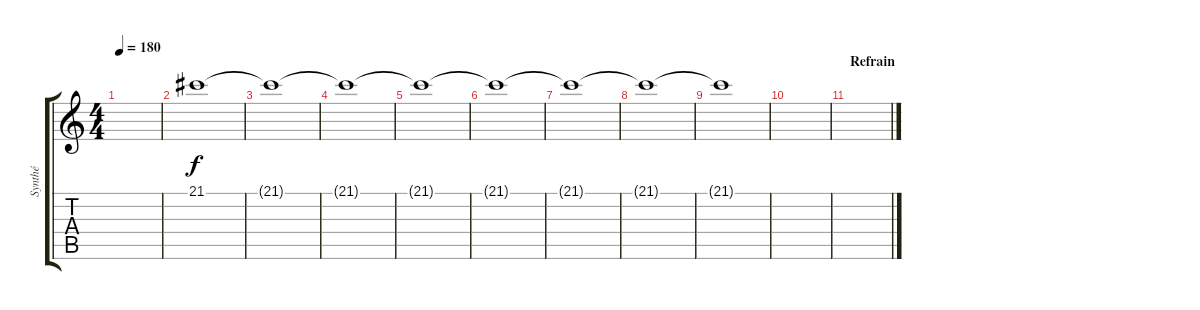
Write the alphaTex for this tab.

\track ("Synthé" "Synthé") {instrument lead2sawtooth}
\staff {score tabs}
\tuning (E4 B3 G3 D3 A2 E2) {hide}
\ts (4 4)
\tempo 180
\clef g2
\ks c
|
21.1.1{volume 11} |
21.1{t}.1 |
21.1{t}.1 |
21.1{t}.1 |
21.1{t}.1 |
21.1{t}.1{volume 0} |
21.1{t}.1 |
21.1{t}.1 |
|
\section ("" "Refrain")
